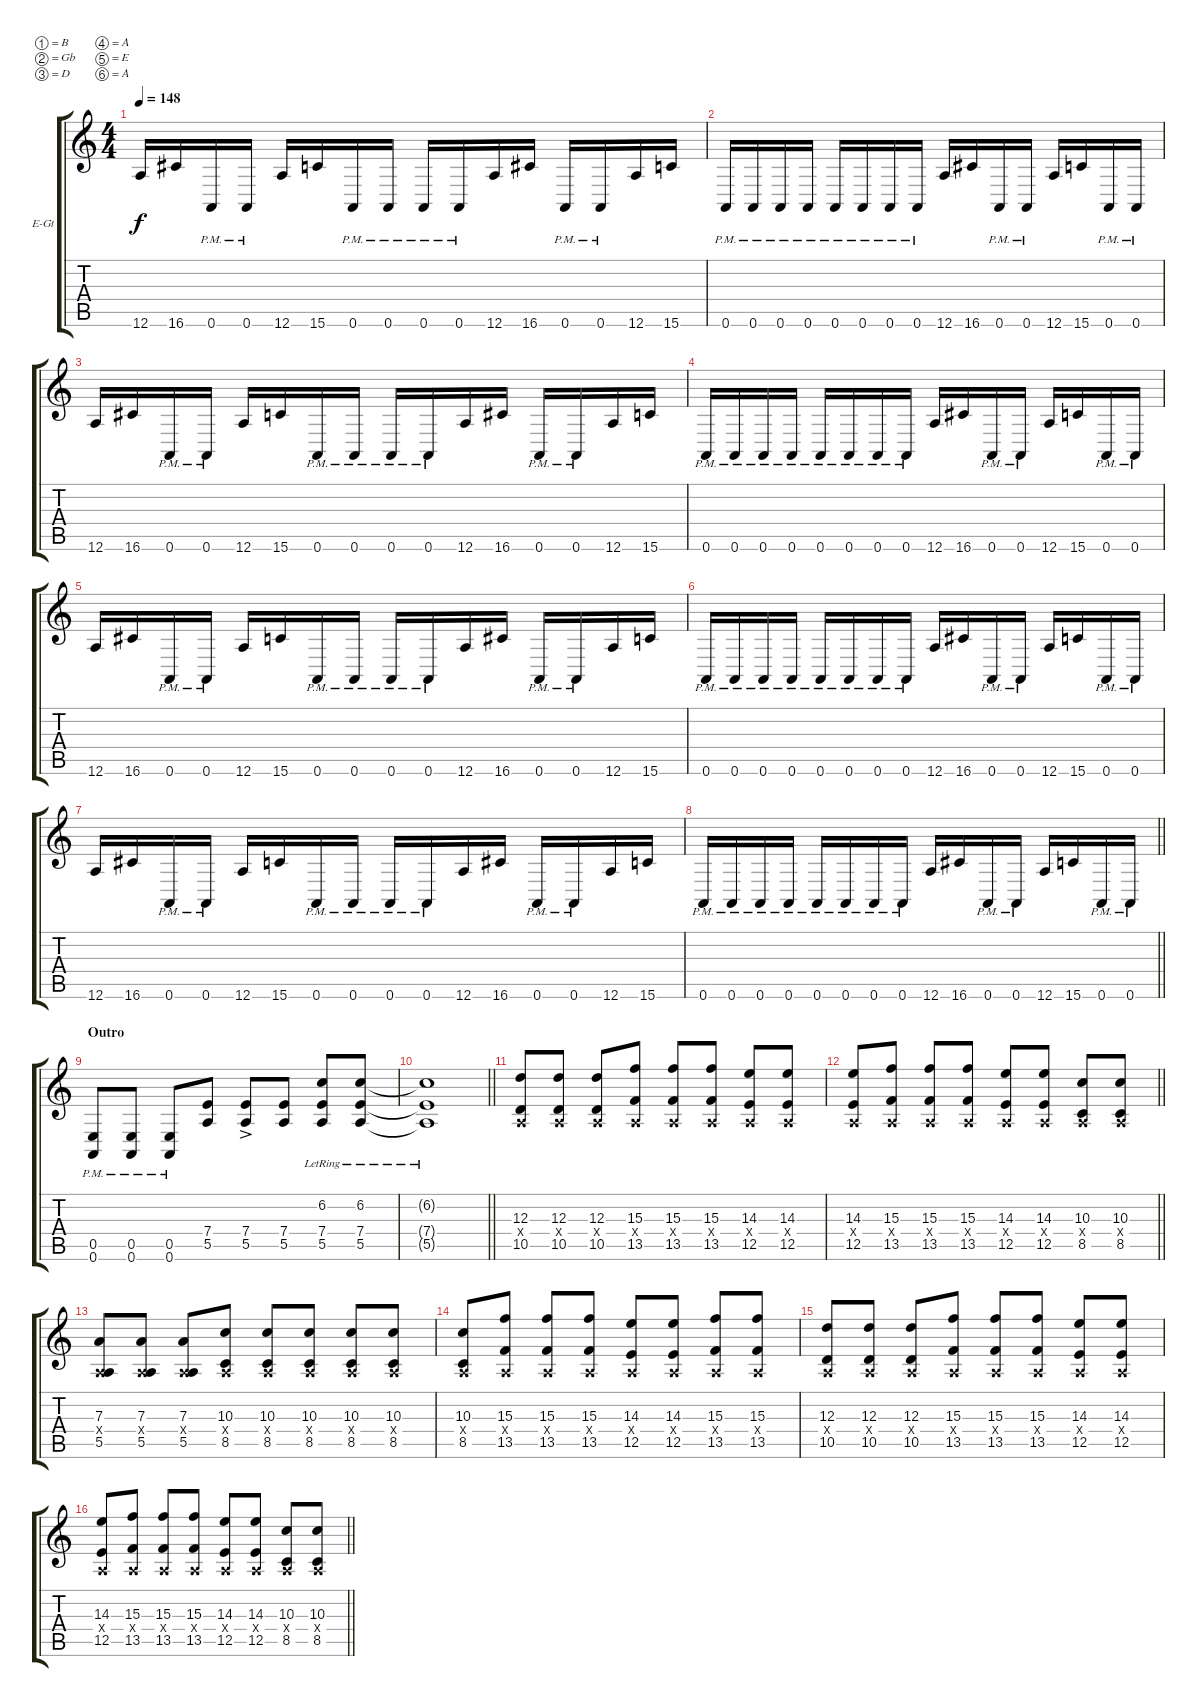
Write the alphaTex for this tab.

\bracketExtendMode groupsimilarinstruments
\firstSystemTrackNameOrientation horizontal
\otherSystemsTrackNameOrientation horizontal
\track ("[ALEX]" "E-Gt") {instrument distortionguitar}
\staff {score tabs}
\tuning (B3 Gb3 D3 A2 E2 A1)
\ts (4 4)
\tempo 148
\clef g2
\ks c
12.6.16{dy f} 16.6.16 0.6{pm}.16 0.6{pm}.16 12.6.16 15.6.16 0.6{pm}.16 0.6{pm}.16 0.6{pm}.16 0.6{pm}.16 12.6.16 16.6.16 0.6{pm}.16 0.6{pm}.16 12.6.16 15.6.16 |
0.6{pm}.16 0.6{pm}.16 0.6{pm}.16 0.6{pm}.16 0.6{pm}.16 0.6{pm}.16 0.6{pm}.16 0.6{pm}.16 12.6.16 16.6.16 0.6{pm}.16 0.6{pm}.16 12.6.16 15.6.16 0.6{pm}.16 0.6{pm}.16 |
12.6.16 16.6.16 0.6{pm}.16 0.6{pm}.16 12.6.16 15.6.16 0.6{pm}.16 0.6{pm}.16 0.6{pm}.16 0.6{pm}.16 12.6.16 16.6.16 0.6{pm}.16 0.6{pm}.16 12.6.16 15.6.16 |
0.6{pm}.16 0.6{pm}.16 0.6{pm}.16 0.6{pm}.16 0.6{pm}.16 0.6{pm}.16 0.6{pm}.16 0.6{pm}.16 12.6.16 16.6.16 0.6{pm}.16 0.6{pm}.16 12.6.16 15.6.16 0.6{pm}.16 0.6{pm}.16 |
12.6.16 16.6.16 0.6{pm}.16 0.6{pm}.16 12.6.16 15.6.16 0.6{pm}.16 0.6{pm}.16 0.6{pm}.16 0.6{pm}.16 12.6.16 16.6.16 0.6{pm}.16 0.6{pm}.16 12.6.16 15.6.16 |
0.6{pm}.16 0.6{pm}.16 0.6{pm}.16 0.6{pm}.16 0.6{pm}.16 0.6{pm}.16 0.6{pm}.16 0.6{pm}.16 12.6.16 16.6.16 0.6{pm}.16 0.6{pm}.16 12.6.16 15.6.16 0.6{pm}.16 0.6{pm}.16 |
12.6.16 16.6.16 0.6{pm}.16 0.6{pm}.16 12.6.16 15.6.16 0.6{pm}.16 0.6{pm}.16 0.6{pm}.16 0.6{pm}.16 12.6.16 16.6.16 0.6{pm}.16 0.6{pm}.16 12.6.16 15.6.16 |
\barLineRight lightlight
0.6{pm}.16 0.6{pm}.16 0.6{pm}.16 0.6{pm}.16 0.6{pm}.16 0.6{pm}.16 0.6{pm}.16 0.6{pm}.16 12.6.16 16.6.16 0.6{pm}.16 0.6{pm}.16 12.6.16 15.6.16 0.6{pm}.16 0.6{pm}.16 |
\section ("" "Outro")
(0.5{pm} 0.6{pm}).8 (0.5{pm} 0.6{pm}).8 (0.5{pm} 0.6{pm}).8 (7.4 5.5).8 (7.4 5.5{ac}).8 (7.4 5.5).8 (6.2{lr} 7.4 5.5).8 (6.2 7.4 5.5{lr}).8 |
\barLineRight lightlight
(6.2{t} 7.4{t} 5.5{lr t}).1 |
(12.3 0.4{x} 10.5).8 (12.3 0.4{x} 10.5).8 (12.3 0.4{x} 10.5).8 (15.3 0.4{x} 13.5).8 (15.3 0.4{x} 13.5).8 (15.3 0.4{x} 13.5).8 (14.3 0.4{x} 12.5).8 (14.3 0.4{x} 12.5).8 |
\barLineRight lightlight
(14.3 0.4{x} 12.5).8 (15.3 0.4{x} 13.5).8 (15.3 0.4{x} 13.5).8 (15.3 0.4{x} 13.5).8 (14.3 0.4{x} 12.5).8 (14.3 0.4{x} 12.5).8 (10.3 0.4{x} 8.5).8 (10.3 0.4{x} 8.5).8 |
(7.3 0.4{x} 5.5).8 (7.3 0.4{x} 5.5).8 (7.3 0.4{x} 5.5).8 (10.3 0.4{x} 8.5).8 (10.3 0.4{x} 8.5).8 (10.3 0.4{x} 8.5).8 (10.3 0.4{x} 8.5).8 (10.3 0.4{x} 8.5).8 |
(10.3 0.4{x} 8.5).8 (15.3 0.4{x} 13.5).8 (15.3 0.4{x} 13.5).8 (15.3 0.4{x} 13.5).8 (14.3 0.4{x} 12.5).8 (14.3 0.4{x} 12.5).8 (15.3 0.4{x} 13.5).8 (15.3 0.4{x} 13.5).8 |
(12.3 0.4{x} 10.5).8 (12.3 0.4{x} 10.5).8 (12.3 0.4{x} 10.5).8 (15.3 0.4{x} 13.5).8 (15.3 0.4{x} 13.5).8 (15.3 0.4{x} 13.5).8 (14.3 0.4{x} 12.5).8 (14.3 0.4{x} 12.5).8 |
\barLineRight lightlight
(14.3 0.4{x} 12.5).8 (15.3 0.4{x} 13.5).8 (15.3 0.4{x} 13.5).8 (15.3 0.4{x} 13.5).8 (14.3 0.4{x} 12.5).8 (14.3 0.4{x} 12.5).8 (10.3 0.4{x} 8.5).8 (10.3 0.4{x} 8.5).8
